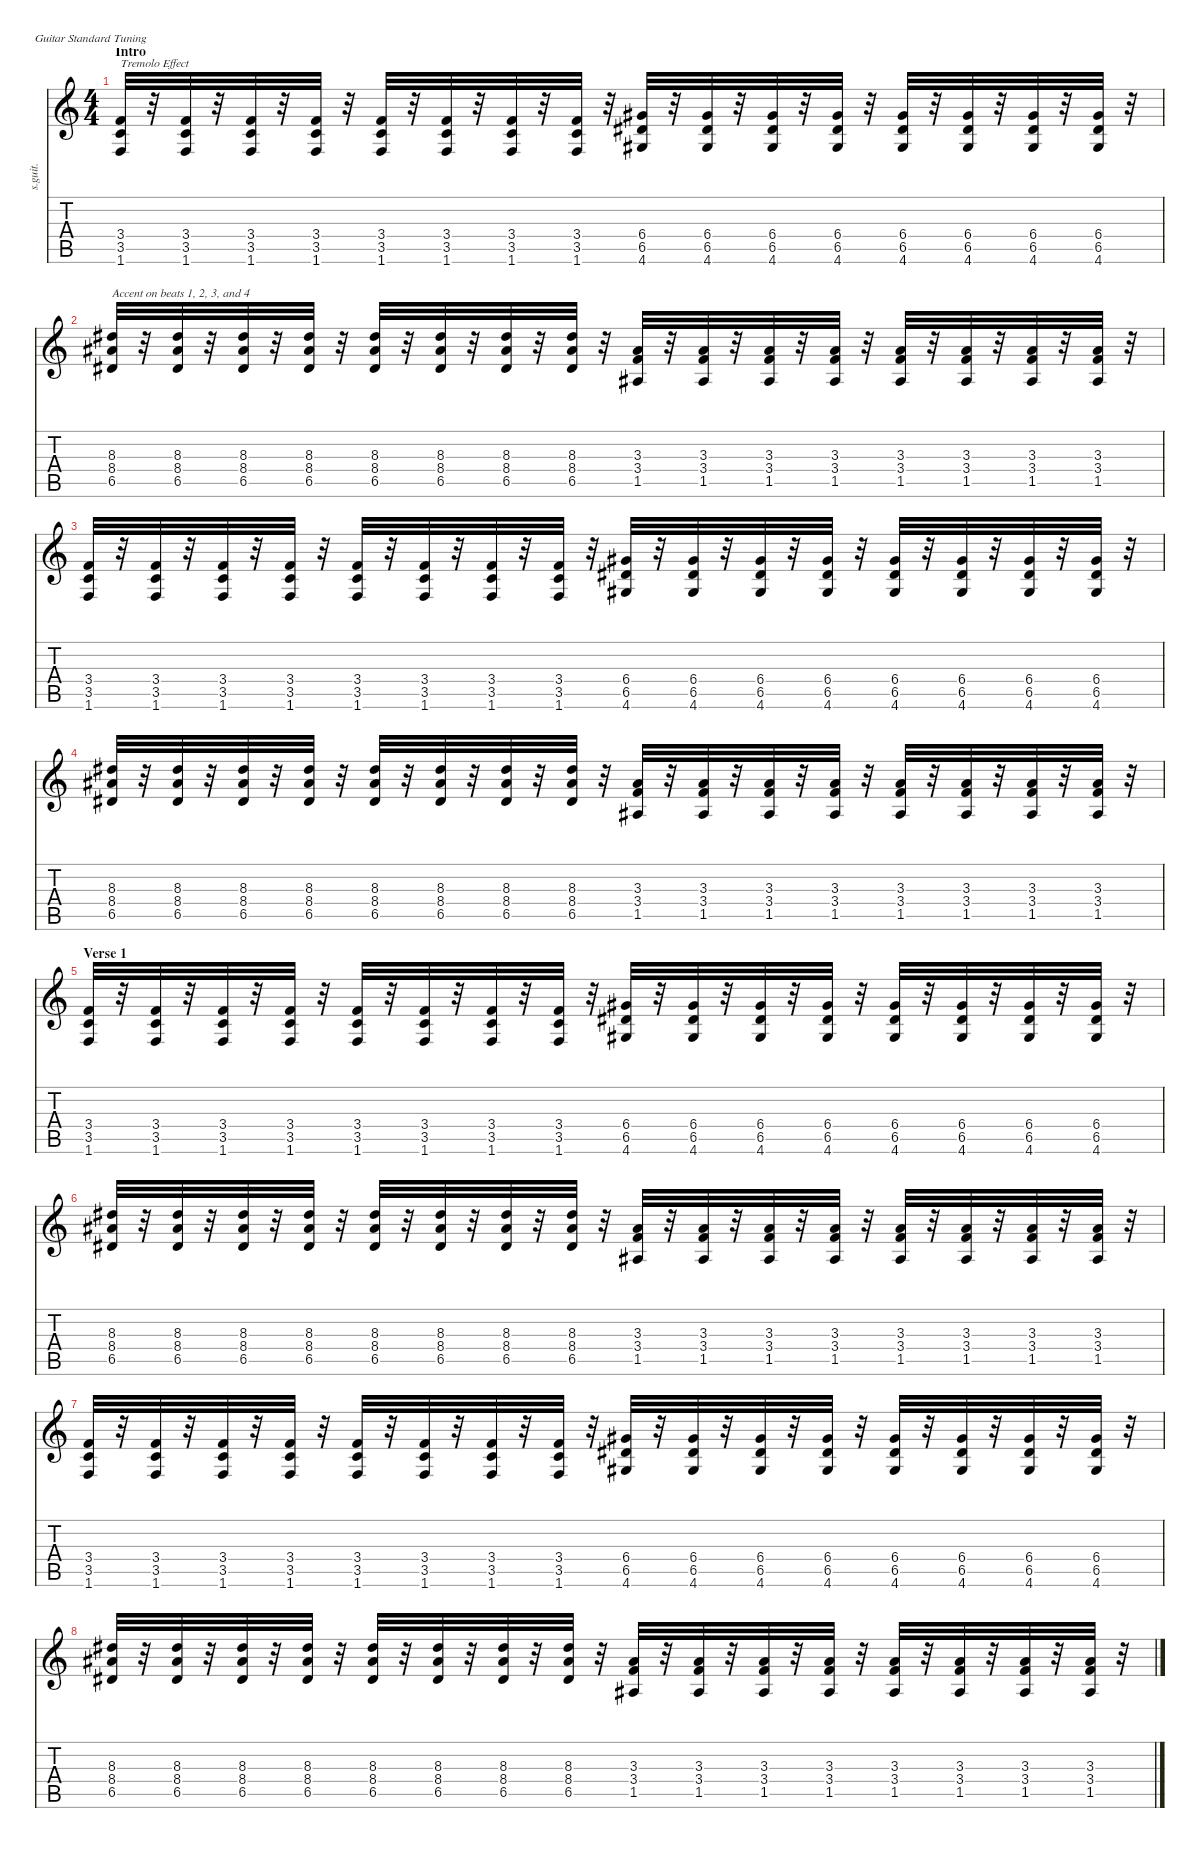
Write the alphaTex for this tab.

\defaultSystemsLayout 4
\hideDynamics
\bracketExtendMode nobrackets
\track ("Billie Joe Amrstrong - Rhythm 1" "s.guit.") {instrument overdrivenguitar}
\staff {score tabs}
\tuning (E4 B3 G3 D3 A2 E2)
\ts (4 4)
\beaming (8 2 2 2 2)
\section ("" "Intro")
\tempo (84 hide)
\clef g2
\ks c
(3.4 3.5 1.6).32{txt "Tremolo Effect" lyrics (0 "") lyrics (1 "") lyrics (2 "") lyrics (3 "") lyrics (4 "") dy f instrument overdrivenguitar} r.32 (3.4 3.5 1.6).32{lyrics (0 "") lyrics (1 "") lyrics (2 "") lyrics (3 "") lyrics (4 "") dy mf} r.32 (3.4 3.5 1.6).32{lyrics (0 "") lyrics (1 "") lyrics (2 "") lyrics (3 "") lyrics (4 "") dy mp} r.32 (3.4 3.5 1.6).32{lyrics (0 "") lyrics (1 "") lyrics (2 "") lyrics (3 "") lyrics (4 "") dy p} r.32 (3.4 3.5 1.6).32{lyrics (0 "") lyrics (1 "") lyrics (2 "") lyrics (3 "") lyrics (4 "") dy f} r.32 (3.4 3.5 1.6).32{lyrics (0 "") lyrics (1 "") lyrics (2 "") lyrics (3 "") lyrics (4 "") dy mf} r.32 (3.4 3.5 1.6).32{lyrics (0 "") lyrics (1 "") lyrics (2 "") lyrics (3 "") lyrics (4 "") dy mp} r.32 (3.4 3.5 1.6).32{lyrics (0 "") lyrics (1 "") lyrics (2 "") lyrics (3 "") lyrics (4 "") dy p} r.32 (6.4{acc #} 6.5{acc #} 4.6{acc #}).32{lyrics (0 "") lyrics (1 "") lyrics (2 "") lyrics (3 "") lyrics (4 "") dy f} r.32 (6.4{acc #} 6.5{acc #} 4.6{acc #}).32{lyrics (0 "") lyrics (1 "") lyrics (2 "") lyrics (3 "") lyrics (4 "") dy mf} r.32 (6.4{acc #} 6.5{acc #} 4.6{acc #}).32{lyrics (0 "") lyrics (1 "") lyrics (2 "") lyrics (3 "") lyrics (4 "") dy mp} r.32 (6.4{acc #} 6.5{acc #} 4.6{acc #}).32{lyrics (0 "") lyrics (1 "") lyrics (2 "") lyrics (3 "") lyrics (4 "") dy p} r.32 (6.4{acc #} 6.5{acc #} 4.6{acc #}).32{lyrics (0 "") lyrics (1 "") lyrics (2 "") lyrics (3 "") lyrics (4 "") dy f} r.32 (6.4{acc #} 6.5{acc #} 4.6{acc #}).32{lyrics (0 "") lyrics (1 "") lyrics (2 "") lyrics (3 "") lyrics (4 "") dy mf} r.32 (6.4{acc #} 6.5{acc #} 4.6{acc #}).32{lyrics (0 "") lyrics (1 "") lyrics (2 "") lyrics (3 "") lyrics (4 "") dy mp} r.32 (6.4{acc #} 6.5{acc #} 4.6{acc #}).32{lyrics (0 "") lyrics (1 "") lyrics (2 "") lyrics (3 "") lyrics (4 "") dy p} r.32 |
(8.3{acc #} 8.4{acc #} 6.5{acc #}).32{txt "Accent on beats 1, 2, 3, and 4" lyrics (0 "") lyrics (1 "") lyrics (2 "") lyrics (3 "") lyrics (4 "") dy f} r.32 (8.3{acc #} 8.4{acc #} 6.5{acc #}).32{lyrics (0 "") lyrics (1 "") lyrics (2 "") lyrics (3 "") lyrics (4 "") dy mf} r.32 (8.3{acc #} 8.4{acc #} 6.5{acc #}).32{lyrics (0 "") lyrics (1 "") lyrics (2 "") lyrics (3 "") lyrics (4 "") dy mp} r.32 (8.3{acc #} 8.4{acc #} 6.5{acc #}).32{lyrics (0 "") lyrics (1 "") lyrics (2 "") lyrics (3 "") lyrics (4 "") dy p} r.32 (8.3{acc #} 8.4{acc #} 6.5{acc #}).32{lyrics (0 "") lyrics (1 "") lyrics (2 "") lyrics (3 "") lyrics (4 "") dy f} r.32 (8.3{acc #} 8.4{acc #} 6.5{acc #}).32{lyrics (0 "") lyrics (1 "") lyrics (2 "") lyrics (3 "") lyrics (4 "") dy mf} r.32 (8.3{acc #} 8.4{acc #} 6.5{acc #}).32{lyrics (0 "") lyrics (1 "") lyrics (2 "") lyrics (3 "") lyrics (4 "") dy mp} r.32 (8.3{acc #} 8.4{acc #} 6.5{acc #}).32{lyrics (0 "") lyrics (1 "") lyrics (2 "") lyrics (3 "") lyrics (4 "") dy p} r.32 (3.3{acc #} 3.4 1.5{acc #}).32{lyrics (0 "") lyrics (1 "") lyrics (2 "") lyrics (3 "") lyrics (4 "") dy f} r.32 (3.3{acc #} 3.4 1.5{acc #}).32{lyrics (0 "") lyrics (1 "") lyrics (2 "") lyrics (3 "") lyrics (4 "") dy mf} r.32 (3.3{acc #} 3.4 1.5{acc #}).32{lyrics (0 "") lyrics (1 "") lyrics (2 "") lyrics (3 "") lyrics (4 "") dy mp} r.32 (3.3{acc #} 3.4 1.5{acc #}).32{lyrics (0 "") lyrics (1 "") lyrics (2 "") lyrics (3 "") lyrics (4 "") dy p} r.32 (3.3{acc #} 3.4 1.5{acc #}).32{lyrics (0 "") lyrics (1 "") lyrics (2 "") lyrics (3 "") lyrics (4 "") dy f} r.32 (3.3{acc #} 3.4 1.5{acc #}).32{lyrics (0 "") lyrics (1 "") lyrics (2 "") lyrics (3 "") lyrics (4 "") dy mf} r.32 (3.3{acc #} 3.4 1.5{acc #}).32{lyrics (0 "") lyrics (1 "") lyrics (2 "") lyrics (3 "") lyrics (4 "") dy mp} r.32 (3.3{acc #} 3.4 1.5{acc #}).32{lyrics (0 "") lyrics (1 "") lyrics (2 "") lyrics (3 "") lyrics (4 "") dy p} r.32 |
(3.4 3.5 1.6).32{lyrics (0 "") lyrics (1 "") lyrics (2 "") lyrics (3 "") lyrics (4 "") dy f} r.32 (3.4 3.5 1.6).32{lyrics (0 "") lyrics (1 "") lyrics (2 "") lyrics (3 "") lyrics (4 "") dy mf} r.32 (3.4 3.5 1.6).32{lyrics (0 "") lyrics (1 "") lyrics (2 "") lyrics (3 "") lyrics (4 "") dy mp} r.32 (3.4 3.5 1.6).32{lyrics (0 "") lyrics (1 "") lyrics (2 "") lyrics (3 "") lyrics (4 "") dy p} r.32 (3.4 3.5 1.6).32{lyrics (0 "") lyrics (1 "") lyrics (2 "") lyrics (3 "") lyrics (4 "") dy f} r.32 (3.4 3.5 1.6).32{lyrics (0 "") lyrics (1 "") lyrics (2 "") lyrics (3 "") lyrics (4 "") dy mf} r.32 (3.4 3.5 1.6).32{lyrics (0 "") lyrics (1 "") lyrics (2 "") lyrics (3 "") lyrics (4 "") dy mp} r.32 (3.4 3.5 1.6).32{lyrics (0 "") lyrics (1 "") lyrics (2 "") lyrics (3 "") lyrics (4 "") dy p} r.32 (6.4{acc #} 6.5{acc #} 4.6{acc #}).32{lyrics (0 "") lyrics (1 "") lyrics (2 "") lyrics (3 "") lyrics (4 "") dy f} r.32 (6.4{acc #} 6.5{acc #} 4.6{acc #}).32{lyrics (0 "") lyrics (1 "") lyrics (2 "") lyrics (3 "") lyrics (4 "") dy mf} r.32 (6.4{acc #} 6.5{acc #} 4.6{acc #}).32{lyrics (0 "") lyrics (1 "") lyrics (2 "") lyrics (3 "") lyrics (4 "") dy mp} r.32 (6.4{acc #} 6.5{acc #} 4.6{acc #}).32{lyrics (0 "") lyrics (1 "") lyrics (2 "") lyrics (3 "") lyrics (4 "") dy p} r.32 (6.4{acc #} 6.5{acc #} 4.6{acc #}).32{lyrics (0 "") lyrics (1 "") lyrics (2 "") lyrics (3 "") lyrics (4 "") dy f} r.32 (6.4{acc #} 6.5{acc #} 4.6{acc #}).32{lyrics (0 "") lyrics (1 "") lyrics (2 "") lyrics (3 "") lyrics (4 "") dy mf} r.32 (6.4{acc #} 6.5{acc #} 4.6{acc #}).32{lyrics (0 "") lyrics (1 "") lyrics (2 "") lyrics (3 "") lyrics (4 "") dy mp} r.32 (6.4{acc #} 6.5{acc #} 4.6{acc #}).32{lyrics (0 "") lyrics (1 "") lyrics (2 "") lyrics (3 "") lyrics (4 "") dy p} r.32 |
(8.3{acc #} 8.4{acc #} 6.5{acc #}).32{lyrics (0 "") lyrics (1 "") lyrics (2 "") lyrics (3 "") lyrics (4 "") dy f} r.32 (8.3{acc #} 8.4{acc #} 6.5{acc #}).32{lyrics (0 "") lyrics (1 "") lyrics (2 "") lyrics (3 "") lyrics (4 "") dy mf} r.32 (8.3{acc #} 8.4{acc #} 6.5{acc #}).32{lyrics (0 "") lyrics (1 "") lyrics (2 "") lyrics (3 "") lyrics (4 "") dy mp} r.32 (8.3{acc #} 8.4{acc #} 6.5{acc #}).32{lyrics (0 "") lyrics (1 "") lyrics (2 "") lyrics (3 "") lyrics (4 "") dy p} r.32 (8.3{acc #} 8.4{acc #} 6.5{acc #}).32{lyrics (0 "") lyrics (1 "") lyrics (2 "") lyrics (3 "") lyrics (4 "") dy f} r.32 (8.3{acc #} 8.4{acc #} 6.5{acc #}).32{lyrics (0 "") lyrics (1 "") lyrics (2 "") lyrics (3 "") lyrics (4 "") dy mf} r.32 (8.3{acc #} 8.4{acc #} 6.5{acc #}).32{lyrics (0 "") lyrics (1 "") lyrics (2 "") lyrics (3 "") lyrics (4 "") dy mp} r.32 (8.3{acc #} 8.4{acc #} 6.5{acc #}).32{lyrics (0 "") lyrics (1 "") lyrics (2 "") lyrics (3 "") lyrics (4 "") dy p} r.32 (3.3{acc #} 3.4 1.5{acc #}).32{lyrics (0 "") lyrics (1 "") lyrics (2 "") lyrics (3 "") lyrics (4 "") dy f} r.32 (3.3{acc #} 3.4 1.5{acc #}).32{lyrics (0 "") lyrics (1 "") lyrics (2 "") lyrics (3 "") lyrics (4 "") dy mf} r.32 (3.3{acc #} 3.4 1.5{acc #}).32{lyrics (0 "") lyrics (1 "") lyrics (2 "") lyrics (3 "") lyrics (4 "") dy mp} r.32 (3.3{acc #} 3.4 1.5{acc #}).32{lyrics (0 "") lyrics (1 "") lyrics (2 "") lyrics (3 "") lyrics (4 "") dy p} r.32 (3.3{acc #} 3.4 1.5{acc #}).32{lyrics (0 "") lyrics (1 "") lyrics (2 "") lyrics (3 "") lyrics (4 "") dy f} r.32 (3.3{acc #} 3.4 1.5{acc #}).32{lyrics (0 "") lyrics (1 "") lyrics (2 "") lyrics (3 "") lyrics (4 "") dy mf} r.32 (3.3{acc #} 3.4 1.5{acc #}).32{lyrics (0 "") lyrics (1 "") lyrics (2 "") lyrics (3 "") lyrics (4 "") dy mp} r.32 (3.3{acc #} 3.4 1.5{acc #}).32{lyrics (0 "") lyrics (1 "") lyrics (2 "") lyrics (3 "") lyrics (4 "") dy p} r.32 |
\section ("" "Verse 1")
(3.4 3.5 1.6).32{lyrics (0 "") lyrics (1 "") lyrics (2 "") lyrics (3 "") lyrics (4 "") dy f} r.32 (3.4 3.5 1.6).32{lyrics (0 "") lyrics (1 "") lyrics (2 "") lyrics (3 "") lyrics (4 "") dy mf} r.32 (3.4 3.5 1.6).32{lyrics (0 "") lyrics (1 "") lyrics (2 "") lyrics (3 "") lyrics (4 "") dy mp} r.32 (3.4 3.5 1.6).32{lyrics (0 "") lyrics (1 "") lyrics (2 "") lyrics (3 "") lyrics (4 "") dy p} r.32 (3.4 3.5 1.6).32{lyrics (0 "") lyrics (1 "") lyrics (2 "") lyrics (3 "") lyrics (4 "") dy f} r.32 (3.4 3.5 1.6).32{lyrics (0 "") lyrics (1 "") lyrics (2 "") lyrics (3 "") lyrics (4 "") dy mf} r.32 (3.4 3.5 1.6).32{lyrics (0 "") lyrics (1 "") lyrics (2 "") lyrics (3 "") lyrics (4 "") dy mp} r.32 (3.4 3.5 1.6).32{lyrics (0 "") lyrics (1 "") lyrics (2 "") lyrics (3 "") lyrics (4 "") dy p} r.32 (6.4{acc #} 6.5{acc #} 4.6{acc #}).32{lyrics (0 "") lyrics (1 "") lyrics (2 "") lyrics (3 "") lyrics (4 "") dy f} r.32 (6.4{acc #} 6.5{acc #} 4.6{acc #}).32{lyrics (0 "") lyrics (1 "") lyrics (2 "") lyrics (3 "") lyrics (4 "") dy mf} r.32 (6.4{acc #} 6.5{acc #} 4.6{acc #}).32{lyrics (0 "") lyrics (1 "") lyrics (2 "") lyrics (3 "") lyrics (4 "") dy mp} r.32 (6.4{acc #} 6.5{acc #} 4.6{acc #}).32{lyrics (0 "") lyrics (1 "") lyrics (2 "") lyrics (3 "") lyrics (4 "") dy p} r.32 (6.4{acc #} 6.5{acc #} 4.6{acc #}).32{lyrics (0 "") lyrics (1 "") lyrics (2 "") lyrics (3 "") lyrics (4 "") dy f} r.32 (6.4{acc #} 6.5{acc #} 4.6{acc #}).32{lyrics (0 "") lyrics (1 "") lyrics (2 "") lyrics (3 "") lyrics (4 "") dy mf} r.32 (6.4{acc #} 6.5{acc #} 4.6{acc #}).32{lyrics (0 "") lyrics (1 "") lyrics (2 "") lyrics (3 "") lyrics (4 "") dy mp} r.32 (6.4{acc #} 6.5{acc #} 4.6{acc #}).32{lyrics (0 "") lyrics (1 "") lyrics (2 "") lyrics (3 "") lyrics (4 "") dy p} r.32 |
(8.3{acc #} 8.4{acc #} 6.5{acc #}).32{lyrics (0 "") lyrics (1 "") lyrics (2 "") lyrics (3 "") lyrics (4 "") dy f} r.32 (8.3{acc #} 8.4{acc #} 6.5{acc #}).32{lyrics (0 "") lyrics (1 "") lyrics (2 "") lyrics (3 "") lyrics (4 "") dy mf} r.32 (8.3{acc #} 8.4{acc #} 6.5{acc #}).32{lyrics (0 "") lyrics (1 "") lyrics (2 "") lyrics (3 "") lyrics (4 "") dy mp} r.32 (8.3{acc #} 8.4{acc #} 6.5{acc #}).32{lyrics (0 "") lyrics (1 "") lyrics (2 "") lyrics (3 "") lyrics (4 "") dy p} r.32 (8.3{acc #} 8.4{acc #} 6.5{acc #}).32{lyrics (0 "") lyrics (1 "") lyrics (2 "") lyrics (3 "") lyrics (4 "") dy f} r.32 (8.3{acc #} 8.4{acc #} 6.5{acc #}).32{lyrics (0 "") lyrics (1 "") lyrics (2 "") lyrics (3 "") lyrics (4 "") dy mf} r.32 (8.3{acc #} 8.4{acc #} 6.5{acc #}).32{lyrics (0 "") lyrics (1 "") lyrics (2 "") lyrics (3 "") lyrics (4 "") dy mp} r.32 (8.3{acc #} 8.4{acc #} 6.5{acc #}).32{lyrics (0 "") lyrics (1 "") lyrics (2 "") lyrics (3 "") lyrics (4 "") dy p} r.32 (3.3{acc #} 3.4 1.5{acc #}).32{lyrics (0 "") lyrics (1 "") lyrics (2 "") lyrics (3 "") lyrics (4 "") dy f} r.32 (3.3{acc #} 3.4 1.5{acc #}).32{lyrics (0 "") lyrics (1 "") lyrics (2 "") lyrics (3 "") lyrics (4 "") dy mf} r.32 (3.3{acc #} 3.4 1.5{acc #}).32{lyrics (0 "") lyrics (1 "") lyrics (2 "") lyrics (3 "") lyrics (4 "") dy mp} r.32 (3.3{acc #} 3.4 1.5{acc #}).32{lyrics (0 "") lyrics (1 "") lyrics (2 "") lyrics (3 "") lyrics (4 "") dy p} r.32 (3.3{acc #} 3.4 1.5{acc #}).32{lyrics (0 "") lyrics (1 "") lyrics (2 "") lyrics (3 "") lyrics (4 "") dy f} r.32 (3.3{acc #} 3.4 1.5{acc #}).32{lyrics (0 "") lyrics (1 "") lyrics (2 "") lyrics (3 "") lyrics (4 "") dy mf} r.32 (3.3{acc #} 3.4 1.5{acc #}).32{lyrics (0 "") lyrics (1 "") lyrics (2 "") lyrics (3 "") lyrics (4 "") dy mp} r.32 (3.3{acc #} 3.4 1.5{acc #}).32{lyrics (0 "") lyrics (1 "") lyrics (2 "") lyrics (3 "") lyrics (4 "") dy p} r.32 |
(3.4 3.5 1.6).32{lyrics (0 "") lyrics (1 "") lyrics (2 "") lyrics (3 "") lyrics (4 "") dy f} r.32 (3.4 3.5 1.6).32{lyrics (0 "") lyrics (1 "") lyrics (2 "") lyrics (3 "") lyrics (4 "") dy mf} r.32 (3.4 3.5 1.6).32{lyrics (0 "") lyrics (1 "") lyrics (2 "") lyrics (3 "") lyrics (4 "") dy mp} r.32 (3.4 3.5 1.6).32{lyrics (0 "") lyrics (1 "") lyrics (2 "") lyrics (3 "") lyrics (4 "") dy p} r.32 (3.4 3.5 1.6).32{lyrics (0 "") lyrics (1 "") lyrics (2 "") lyrics (3 "") lyrics (4 "") dy f} r.32 (3.4 3.5 1.6).32{lyrics (0 "") lyrics (1 "") lyrics (2 "") lyrics (3 "") lyrics (4 "") dy mf} r.32 (3.4 3.5 1.6).32{lyrics (0 "") lyrics (1 "") lyrics (2 "") lyrics (3 "") lyrics (4 "") dy mp} r.32 (3.4 3.5 1.6).32{lyrics (0 "") lyrics (1 "") lyrics (2 "") lyrics (3 "") lyrics (4 "") dy p} r.32 (6.4{acc #} 6.5{acc #} 4.6{acc #}).32{lyrics (0 "") lyrics (1 "") lyrics (2 "") lyrics (3 "") lyrics (4 "") dy f} r.32 (6.4{acc #} 6.5{acc #} 4.6{acc #}).32{lyrics (0 "") lyrics (1 "") lyrics (2 "") lyrics (3 "") lyrics (4 "") dy mf} r.32 (6.4{acc #} 6.5{acc #} 4.6{acc #}).32{lyrics (0 "") lyrics (1 "") lyrics (2 "") lyrics (3 "") lyrics (4 "") dy mp} r.32 (6.4{acc #} 6.5{acc #} 4.6{acc #}).32{lyrics (0 "") lyrics (1 "") lyrics (2 "") lyrics (3 "") lyrics (4 "") dy p} r.32 (6.4{acc #} 6.5{acc #} 4.6{acc #}).32{lyrics (0 "") lyrics (1 "") lyrics (2 "") lyrics (3 "") lyrics (4 "") dy f} r.32 (6.4{acc #} 6.5{acc #} 4.6{acc #}).32{lyrics (0 "") lyrics (1 "") lyrics (2 "") lyrics (3 "") lyrics (4 "") dy mf} r.32 (6.4{acc #} 6.5{acc #} 4.6{acc #}).32{lyrics (0 "") lyrics (1 "") lyrics (2 "") lyrics (3 "") lyrics (4 "") dy mp} r.32 (6.4{acc #} 6.5{acc #} 4.6{acc #}).32{lyrics (0 "") lyrics (1 "") lyrics (2 "") lyrics (3 "") lyrics (4 "") dy p} r.32 |
(8.3{acc #} 8.4{acc #} 6.5{acc #}).32{lyrics (0 "") lyrics (1 "") lyrics (2 "") lyrics (3 "") lyrics (4 "") dy f} r.32 (8.3{acc #} 8.4{acc #} 6.5{acc #}).32{lyrics (0 "") lyrics (1 "") lyrics (2 "") lyrics (3 "") lyrics (4 "") dy mf} r.32 (8.3{acc #} 8.4{acc #} 6.5{acc #}).32{lyrics (0 "") lyrics (1 "") lyrics (2 "") lyrics (3 "") lyrics (4 "") dy mp} r.32 (8.3{acc #} 8.4{acc #} 6.5{acc #}).32{lyrics (0 "") lyrics (1 "") lyrics (2 "") lyrics (3 "") lyrics (4 "") dy p} r.32 (8.3{acc #} 8.4{acc #} 6.5{acc #}).32{lyrics (0 "") lyrics (1 "") lyrics (2 "") lyrics (3 "") lyrics (4 "") dy f} r.32 (8.3{acc #} 8.4{acc #} 6.5{acc #}).32{lyrics (0 "") lyrics (1 "") lyrics (2 "") lyrics (3 "") lyrics (4 "") dy mf} r.32 (8.3{acc #} 8.4{acc #} 6.5{acc #}).32{lyrics (0 "") lyrics (1 "") lyrics (2 "") lyrics (3 "") lyrics (4 "") dy mp} r.32 (8.3{acc #} 8.4{acc #} 6.5{acc #}).32{lyrics (0 "") lyrics (1 "") lyrics (2 "") lyrics (3 "") lyrics (4 "") dy p} r.32 (3.3{acc #} 3.4 1.5{acc #}).32{lyrics (0 "") lyrics (1 "") lyrics (2 "") lyrics (3 "") lyrics (4 "") dy f} r.32 (3.3{acc #} 3.4 1.5{acc #}).32{lyrics (0 "") lyrics (1 "") lyrics (2 "") lyrics (3 "") lyrics (4 "") dy mf} r.32 (3.3{acc #} 3.4 1.5{acc #}).32{lyrics (0 "") lyrics (1 "") lyrics (2 "") lyrics (3 "") lyrics (4 "") dy mp} r.32 (3.3{acc #} 3.4 1.5{acc #}).32{lyrics (0 "") lyrics (1 "") lyrics (2 "") lyrics (3 "") lyrics (4 "") dy p} r.32 (3.3{acc #} 3.4 1.5{acc #}).32{lyrics (0 "") lyrics (1 "") lyrics (2 "") lyrics (3 "") lyrics (4 "") dy f} r.32 (3.3{acc #} 3.4 1.5{acc #}).32{lyrics (0 "") lyrics (1 "") lyrics (2 "") lyrics (3 "") lyrics (4 "") dy mf} r.32 (3.3{acc #} 3.4 1.5{acc #}).32{lyrics (0 "") lyrics (1 "") lyrics (2 "") lyrics (3 "") lyrics (4 "") dy mp} r.32 (3.3{acc #} 3.4 1.5{acc #}).32{lyrics (0 "") lyrics (1 "") lyrics (2 "") lyrics (3 "") lyrics (4 "") dy p} r.32
